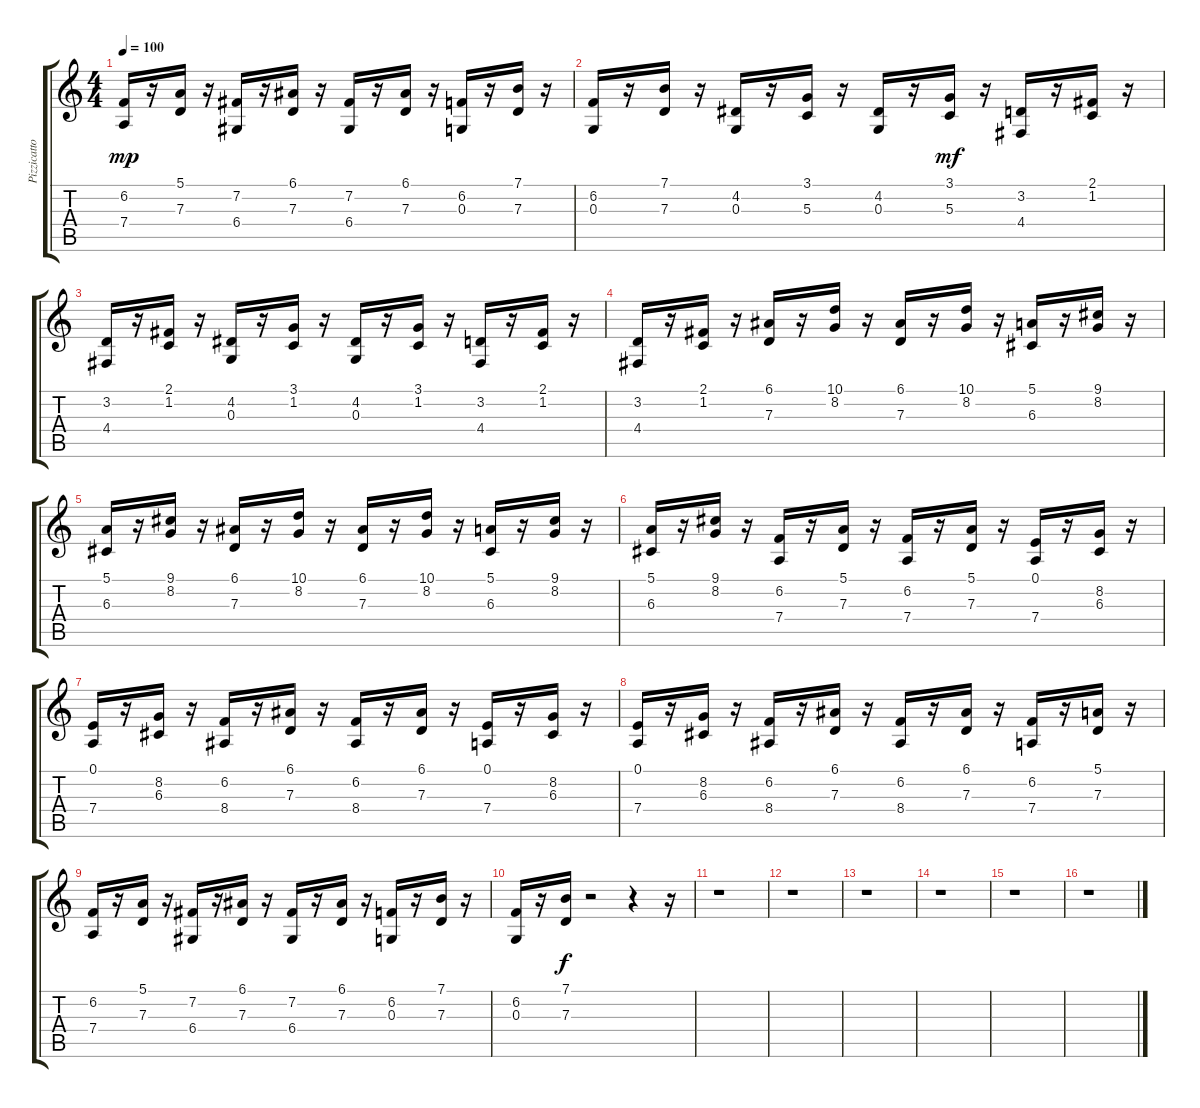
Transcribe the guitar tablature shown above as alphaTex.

\track ("Pizzicatto" "Pizzicatto") {instrument pizzicatostrings}
\staff {score tabs}
\tuning (E4 B3 G3 D3 A2 E2) {hide}
\ts (4 4)
\tempo 100
\clef g2
\ks c
(6.2 7.4).16{dy mp} r.16 (5.1 7.3).16 r.16 (7.2 6.4).16 r.16 (6.1 7.3).16 r.16 (7.2 6.4).16 r.16 (6.1 7.3).16 r.16 (6.2 0.3).16 r.16 (7.1 7.3).16 r.16 |
(6.2 0.3).16 r.16 (7.1 7.3).16 r.16 (4.2 0.3).16 r.16 (3.1 5.3).16 r.16 (4.2 0.3).16 r.16 (3.1 5.3).16{dy mf} r.16 (3.2 4.4).16 r.16 (2.1 1.2).16 r.16 |
(3.2 4.4).16 r.16 (2.1 1.2).16 r.16 (4.2 0.3).16 r.16 (3.1 1.2).16 r.16 (4.2 0.3).16 r.16 (3.1 1.2).16 r.16 (3.2 4.4).16 r.16 (2.1 1.2).16 r.16 |
(3.2 4.4).16 r.16 (2.1 1.2).16 r.16 (6.1 7.3).16 r.16 (10.1 8.2).16 r.16 (6.1 7.3).16 r.16 (10.1 8.2).16 r.16 (5.1 6.3).16 r.16 (9.1 8.2).16 r.16 |
(5.1 6.3).16 r.16 (9.1 8.2).16 r.16 (6.1 7.3).16 r.16 (10.1 8.2).16 r.16 (6.1 7.3).16 r.16 (10.1 8.2).16 r.16 (5.1 6.3).16 r.16 (9.1 8.2).16 r.16 |
(5.1 6.3).16 r.16 (9.1 8.2).16 r.16 (6.2 7.4).16 r.16 (5.1 7.3).16 r.16 (6.2 7.4).16 r.16 (5.1 7.3).16 r.16 (0.1 7.4).16 r.16 (8.2 6.3).16 r.16 |
(0.1 7.4).16 r.16 (8.2 6.3).16 r.16 (6.2 8.4).16 r.16 (6.1 7.3).16 r.16 (6.2 8.4).16 r.16 (6.1 7.3).16 r.16 (0.1 7.4).16 r.16 (8.2 6.3).16 r.16 |
(0.1 7.4).16 r.16 (8.2 6.3).16 r.16 (6.2 8.4).16 r.16 (6.1 7.3).16 r.16 (6.2 8.4).16 r.16 (6.1 7.3).16 r.16 (6.2 7.4).16 r.16 (5.1 7.3).16 r.16 |
(6.2 7.4).16 r.16 (5.1 7.3).16 r.16 (7.2 6.4).16 r.16 (6.1 7.3).16 r.16 (7.2 6.4).16 r.16 (6.1 7.3).16 r.16 (6.2 0.3).16 r.16 (7.1 7.3).16 r.16 |
(6.2 0.3).16 r.16 (7.1 7.3).16{dy f} r.2 r.4 r.16 |
r.1 |
r.1 |
r.1 |
r.1 |
r.1 |
r.1
